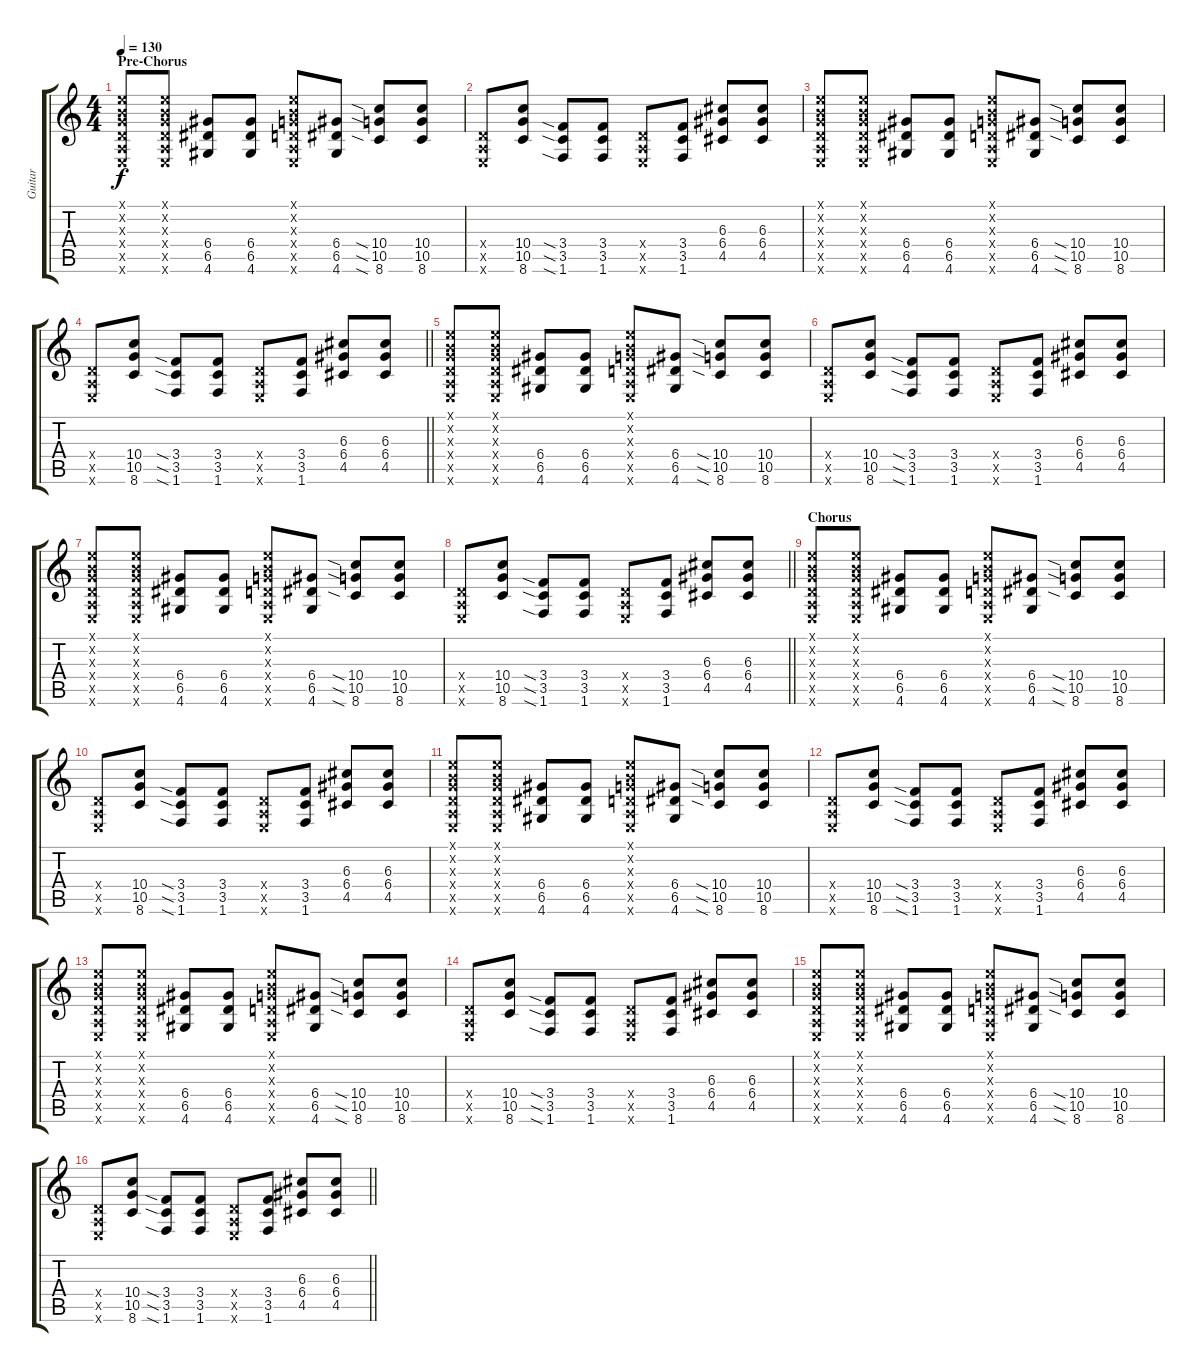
\track ("Guitar" "Guitar") {instrument overdrivenguitar}
\staff {score tabs}
\tuning (E4 B3 G3 D3 A2 E2) {hide}
\ts (4 4)
\section ("" "Pre-Chorus")
\tempo 130
\clef g2
\ks c
(0.1{x} 0.2{x} 0.3{x} 0.4{x} 0.5{x} 0.6{x}).8{dy f instrument electricguitarclean} (0.1{x} 0.2{x} 0.3{x} 0.4{x} 0.5{x} 0.6{x}).8 (6.4 6.5 4.6).8 (6.4 6.5 4.6).8 (0.1{x} 0.2{x} 0.3{x} 0.4{x} 0.5{x} 0.6{x}).8 (6.4 6.5 4.6).8 (10.4{sia} 10.5{sia} 8.6{sia}).8 (10.4 10.5 8.6).8 |
(0.4{x} 0.5{x} 0.6{x}).8 (10.4 10.5 8.6).8 (3.4{sia} 3.5{sia} 1.6{sia}).8 (3.4 3.5 1.6).8 (0.4{x} 0.5{x} 0.6{x}).8 (3.4 3.5 1.6).8 (6.3 6.4 4.5).8 (6.3 6.4 4.5).8 |
(0.1{x} 0.2{x} 0.3{x} 0.4{x} 0.5{x} 0.6{x}).8 (0.1{x} 0.2{x} 0.3{x} 0.4{x} 0.5{x} 0.6{x}).8 (6.4 6.5 4.6).8 (6.4 6.5 4.6).8 (0.1{x} 0.2{x} 0.3{x} 0.4{x} 0.5{x} 0.6{x}).8 (6.4 6.5 4.6).8 (10.4{sia} 10.5{sia} 8.6{sia}).8 (10.4 10.5 8.6).8 |
\barLineRight lightlight
(0.4{x} 0.5{x} 0.6{x}).8 (10.4 10.5 8.6).8 (3.4{sia} 3.5{sia} 1.6{sia}).8 (3.4 3.5 1.6).8 (0.4{x} 0.5{x} 0.6{x}).8 (3.4 3.5 1.6).8 (6.3 6.4 4.5).8 (6.3 6.4 4.5).8 |
\section ("" "")
(0.1{x} 0.2{x} 0.3{x} 0.4{x} 0.5{x} 0.6{x}).8{instrument electricguitarclean} (0.1{x} 0.2{x} 0.3{x} 0.4{x} 0.5{x} 0.6{x}).8 (6.4 6.5 4.6).8 (6.4 6.5 4.6).8 (0.1{x} 0.2{x} 0.3{x} 0.4{x} 0.5{x} 0.6{x}).8 (6.4 6.5 4.6).8 (10.4{sia} 10.5{sia} 8.6{sia}).8 (10.4 10.5 8.6).8 |
(0.4{x} 0.5{x} 0.6{x}).8 (10.4 10.5 8.6).8 (3.4{sia} 3.5{sia} 1.6{sia}).8 (3.4 3.5 1.6).8 (0.4{x} 0.5{x} 0.6{x}).8 (3.4 3.5 1.6).8 (6.3 6.4 4.5).8 (6.3 6.4 4.5).8 |
(0.1{x} 0.2{x} 0.3{x} 0.4{x} 0.5{x} 0.6{x}).8 (0.1{x} 0.2{x} 0.3{x} 0.4{x} 0.5{x} 0.6{x}).8 (6.4 6.5 4.6).8 (6.4 6.5 4.6).8 (0.1{x} 0.2{x} 0.3{x} 0.4{x} 0.5{x} 0.6{x}).8 (6.4 6.5 4.6).8 (10.4{sia} 10.5{sia} 8.6{sia}).8 (10.4 10.5 8.6).8 |
\barLineRight lightlight
(0.4{x} 0.5{x} 0.6{x}).8 (10.4 10.5 8.6).8 (3.4{sia} 3.5{sia} 1.6{sia}).8 (3.4 3.5 1.6).8 (0.4{x} 0.5{x} 0.6{x}).8 (3.4 3.5 1.6).8 (6.3 6.4 4.5).8 (6.3 6.4 4.5).8 |
\section ("" "Chorus")
(0.1{x} 0.2{x} 0.3{x} 0.4{x} 0.5{x} 0.6{x}).8{instrument distortionguitar} (0.1{x} 0.2{x} 0.3{x} 0.4{x} 0.5{x} 0.6{x}).8 (6.4 6.5 4.6).8 (6.4 6.5 4.6).8 (0.1{x} 0.2{x} 0.3{x} 0.4{x} 0.5{x} 0.6{x}).8 (6.4 6.5 4.6).8 (10.4{sia} 10.5{sia} 8.6{sia}).8 (10.4 10.5 8.6).8 |
(0.4{x} 0.5{x} 0.6{x}).8 (10.4 10.5 8.6).8 (3.4{sia} 3.5{sia} 1.6{sia}).8 (3.4 3.5 1.6).8 (0.4{x} 0.5{x} 0.6{x}).8 (3.4 3.5 1.6).8 (6.3 6.4 4.5).8 (6.3 6.4 4.5).8 |
(0.1{x} 0.2{x} 0.3{x} 0.4{x} 0.5{x} 0.6{x}).8 (0.1{x} 0.2{x} 0.3{x} 0.4{x} 0.5{x} 0.6{x}).8 (6.4 6.5 4.6).8 (6.4 6.5 4.6).8 (0.1{x} 0.2{x} 0.3{x} 0.4{x} 0.5{x} 0.6{x}).8 (6.4 6.5 4.6).8 (10.4{sia} 10.5{sia} 8.6{sia}).8 (10.4 10.5 8.6).8 |
(0.4{x} 0.5{x} 0.6{x}).8 (10.4 10.5 8.6).8 (3.4{sia} 3.5{sia} 1.6{sia}).8 (3.4 3.5 1.6).8 (0.4{x} 0.5{x} 0.6{x}).8 (3.4 3.5 1.6).8 (6.3 6.4 4.5).8 (6.3 6.4 4.5).8 |
(0.1{x} 0.2{x} 0.3{x} 0.4{x} 0.5{x} 0.6{x}).8 (0.1{x} 0.2{x} 0.3{x} 0.4{x} 0.5{x} 0.6{x}).8 (6.4 6.5 4.6).8 (6.4 6.5 4.6).8 (0.1{x} 0.2{x} 0.3{x} 0.4{x} 0.5{x} 0.6{x}).8 (6.4 6.5 4.6).8 (10.4{sia} 10.5{sia} 8.6{sia}).8 (10.4 10.5 8.6).8 |
(0.4{x} 0.5{x} 0.6{x}).8 (10.4 10.5 8.6).8 (3.4{sia} 3.5{sia} 1.6{sia}).8 (3.4 3.5 1.6).8 (0.4{x} 0.5{x} 0.6{x}).8 (3.4 3.5 1.6).8 (6.3 6.4 4.5).8 (6.3 6.4 4.5).8 |
(0.1{x} 0.2{x} 0.3{x} 0.4{x} 0.5{x} 0.6{x}).8 (0.1{x} 0.2{x} 0.3{x} 0.4{x} 0.5{x} 0.6{x}).8 (6.4 6.5 4.6).8 (6.4 6.5 4.6).8 (0.1{x} 0.2{x} 0.3{x} 0.4{x} 0.5{x} 0.6{x}).8 (6.4 6.5 4.6).8 (10.4{sia} 10.5{sia} 8.6{sia}).8 (10.4 10.5 8.6).8 |
\barLineRight lightlight
(0.4{x} 0.5{x} 0.6{x}).8 (10.4 10.5 8.6).8 (3.4{sia} 3.5{sia} 1.6{sia}).8 (3.4 3.5 1.6).8 (0.4{x} 0.5{x} 0.6{x}).8 (3.4 3.5 1.6).8 (6.3 6.4 4.5).8 (6.3 6.4 4.5).8
